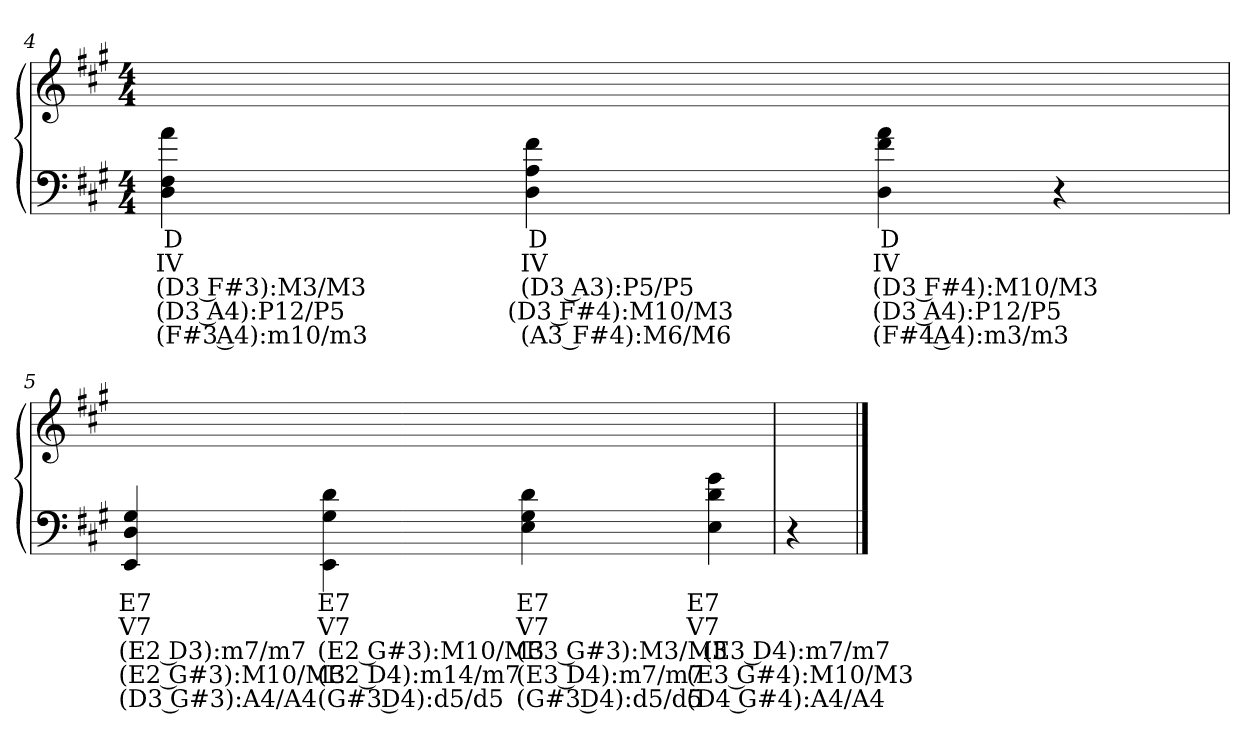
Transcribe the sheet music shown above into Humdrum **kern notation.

**kern	**text	**text	**text	**text	**text	**kern
*part2	*part2	*part2	*part2	*part2	*part2	*part1
*staff2	*staff2	*staff2	*staff2	*staff2	*staff2	*staff1
*clefF4	*	*	*	*	*	*clefG2
*k[f#c#g#]	*	*	*	*	*	*k[f#c#g#]
*A:	*	*	*	*	*	*A:
*M4/4	*	*	*	*	*	*M4/4
=4	=4	=4	=4	=4	=4	=4
4D 4F# 4a	D	IV	(D3 F#3):M3/M3	(D3 A4):P12/P5	(F#3 A4):m10/m3	1ryy
4D 4A 4f#	D	IV	(D3 A3):P5/P5	(D3 F#4):M10/M3	(A3 F#4):M6/M6	.
4D 4f# 4a	D	IV	(D3 F#4):M10/M3	(D3 A4):P12/P5	(F#4 A4):m3/m3	.
4r	.	.	.	.	.	.
=5	=5	=5	=5	=5	=5	=5
4EE 4D 4G#	E7	V7	(E2 D3):m7/m7	(E2 G#3):M10/M3	(D3 G#3):A4/A4	1ryy
4EE 4G# 4d	E7	V7	(E2 G#3):M10/M3	(E2 D4):m14/m7	(G#3 D4):d5/d5	.
4E 4G# 4d	E7	V7	(E3 G#3):M3/M3	(E3 D4):m7/m7	(G#3 D4):d5/d5	.
4E 4d 4g#	E7	V7	(E3 D4):m7/m7	(E3 G#4):M10/M3	(D4 G#4):A4/A4	.
=6	=6	=6	=6	=6	=6	=6
4r	.	.	.	.	.	4ryy
==	==	==	==	==	==	==
*-	*-	*-	*-	*-	*-	*-
